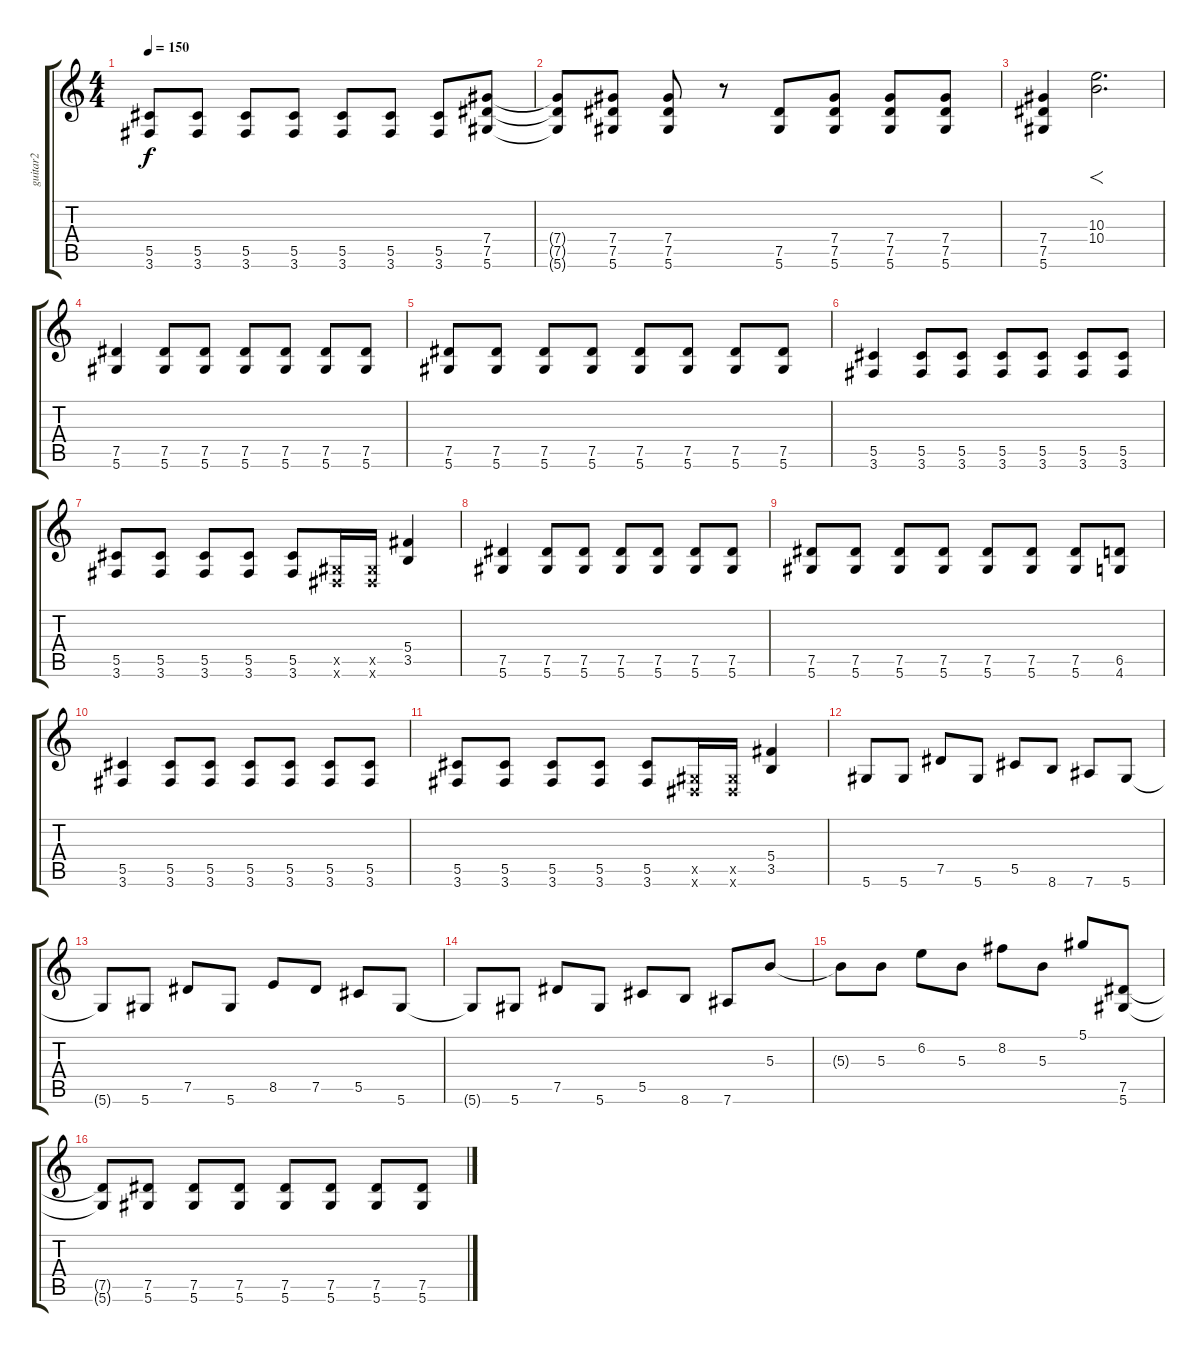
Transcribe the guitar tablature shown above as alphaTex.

\track ("guitar2" "guitar2") {instrument distortionguitar}
\staff {score tabs}
\tuning (Eb4 Bb3 Gb3 Db3 Ab2 Eb2) {hide}
\ts (4 4)
\tempo 150
\clef g2
\ks c
(5.5{t} 3.6{t}).8{dy f} (5.5 3.6).8 (5.5 3.6).8 (5.5 3.6).8 (5.5 3.6).8 (5.5 3.6).8 (5.5 3.6).8 (7.4 7.5 5.6).8 |
(7.4{t} 7.5{t} 5.6{t}).8 (7.4 7.5 5.6).8 (7.4 7.5 5.6).8 r.8 (7.5 5.6).8 (7.4 7.5 5.6).8 (7.4 7.5 5.6).8 (7.4 7.5 5.6).8 |
(7.4 7.5 5.6).4 (10.3 10.4).2{f d} |
(7.5 5.6).4 (7.5 5.6).8 (7.5 5.6).8 (7.5 5.6).8 (7.5 5.6).8 (7.5 5.6).8 (7.5 5.6).8 |
(7.5 5.6).8 (7.5 5.6).8 (7.5 5.6).8 (7.5 5.6).8 (7.5 5.6).8 (7.5 5.6).8 (7.5 5.6).8 (7.5 5.6).8 |
(5.5 3.6).4 (5.5 3.6).8 (5.5 3.6).8 (5.5 3.6).8 (5.5 3.6).8 (5.5 3.6).8 (5.5 3.6).8 |
(5.5 3.6).8 (5.5 3.6).8 (5.5 3.6).8 (5.5 3.6).8 (5.5 3.6).8 (0.5{x} 0.6{x}).16 (0.5{x} 0.6{x}).16 (5.4 3.5).4 |
(7.5 5.6).4 (7.5 5.6).8 (7.5 5.6).8 (7.5 5.6).8 (7.5 5.6).8 (7.5 5.6).8 (7.5 5.6).8 |
(7.5 5.6).8 (7.5 5.6).8 (7.5 5.6).8 (7.5 5.6).8 (7.5 5.6).8 (7.5 5.6).8 (7.5 5.6).8 (6.5 4.6).8 |
(5.5 3.6).4 (5.5 3.6).8 (5.5 3.6).8 (5.5 3.6).8 (5.5 3.6).8 (5.5 3.6).8 (5.5 3.6).8 |
(5.5 3.6).8 (5.5 3.6).8 (5.5 3.6).8 (5.5 3.6).8 (5.5 3.6).8 (0.5{x} 0.6{x}).16 (0.5{x} 0.6{x}).16 (5.4 3.5).4 |
5.6.8 5.6.8 7.5.8 5.6.8 5.5.8 8.6.8 7.6.8 5.6.8 |
5.6{t}.8 5.6.8 7.5.8 5.6.8 8.5.8 7.5.8 5.5.8 5.6.8 |
5.6{t}.8 5.6.8 7.5.8 5.6.8 5.5.8 8.6.8 7.6.8 5.3.8 |
5.3{t}.8 5.3.8 6.2.8 5.3.8 8.2.8 5.3.8 5.1.8 (7.5 5.6).8 |
(7.5{t} 5.6{t}).8 (7.5 5.6).8 (7.5 5.6).8 (7.5 5.6).8 (7.5 5.6).8 (7.5 5.6).8 (7.5 5.6).8 (7.5 5.6).8
